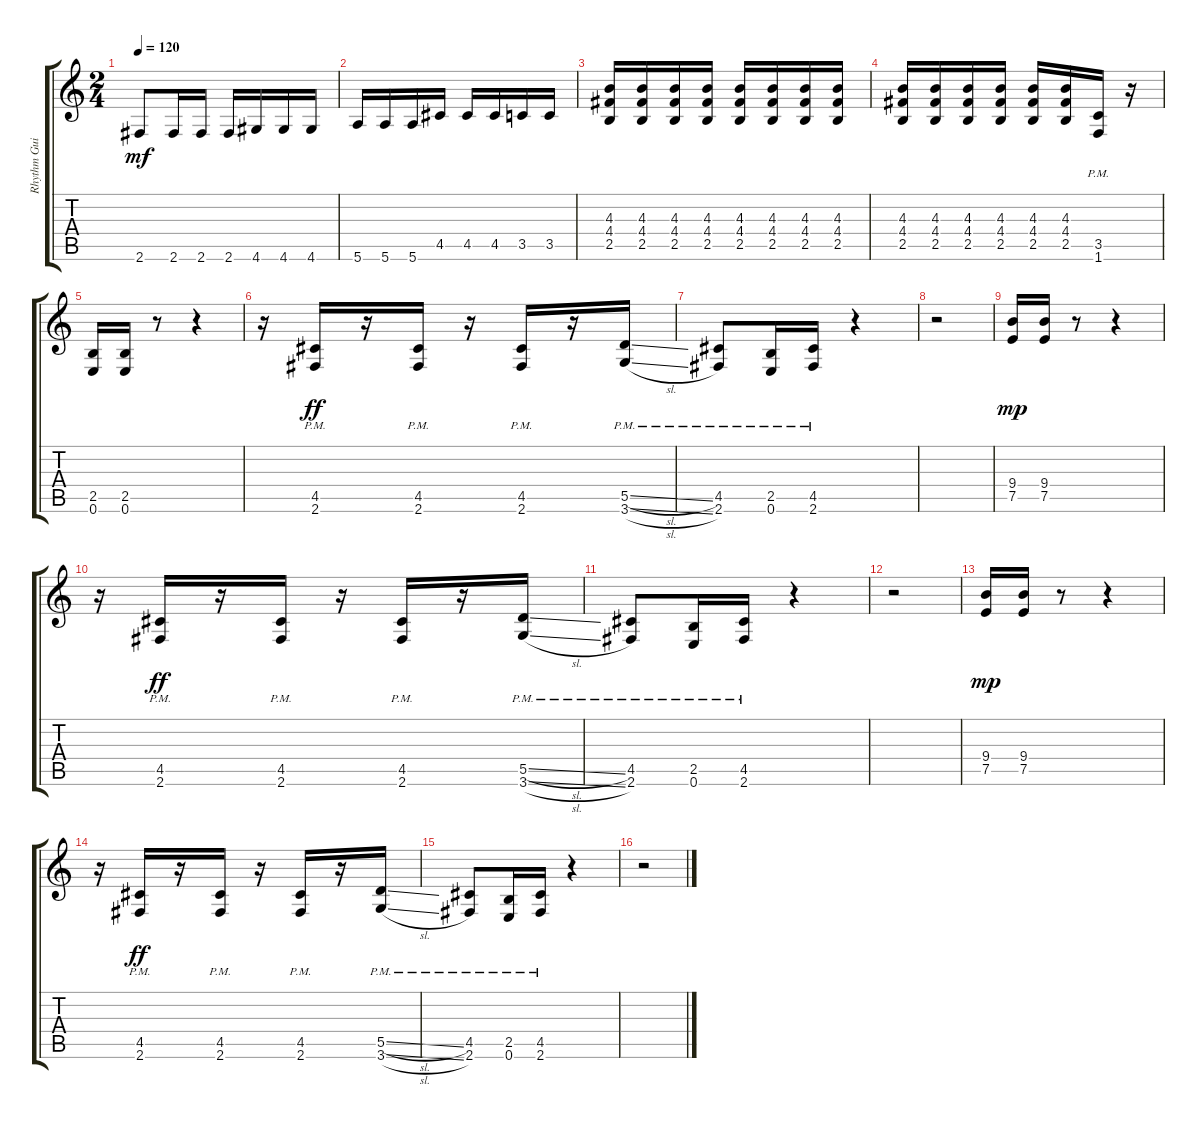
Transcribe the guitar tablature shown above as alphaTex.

\track ("Rhythm Guitar" "Rhythm Gui") {instrument overdrivenguitar}
\staff {score tabs}
\tuning (E4 B3 G3 D3 A2 E2) {hide}
\ts (2 4)
\tempo 120
\clef g2
\ks c
2.6.8{dy mf} 2.6.16 2.6.16 2.6.16 4.6.16 4.6.16 4.6.16 |
5.6.16 5.6.16 5.6.16 4.5.16 4.5.16 4.5.16 3.5.16 3.5.16 |
(4.3 4.4 2.5).16 (4.3 4.4 2.5).16 (4.3 4.4 2.5).16 (4.3 4.4 2.5).16 (4.3 4.4 2.5).16 (4.3 4.4 2.5).16 (4.3 4.4 2.5).16 (4.3 4.4 2.5).16 |
(4.3 4.4 2.5).16 (4.3 4.4 2.5).16 (4.3 4.4 2.5).16 (4.3 4.4 2.5).16 (4.3 4.4 2.5).16 (4.3 4.4 2.5).16 (3.5{pm} 1.6{pm}).16 r.16 |
(2.5 0.6).16 (2.5 0.6).16 r.8 r.4 |
r.16 (4.5{pm} 2.6{pm}).16{dy ff} r.16 (4.5{pm} 2.6{pm}).16 r.16 (4.5{pm} 2.6{pm}).16 r.16 (5.5{sl pm} 3.6{sl pm}).16 |
(4.5{pm} 2.6{pm}).8 (2.5{pm} 0.6{pm}).16 (4.5{pm} 2.6{pm}).16 r.4 |
r.2 |
(9.4 7.5).16{dy mp} (9.4 7.5).16 r.8 r.4 |
r.16 (4.5{pm} 2.6{pm}).16{dy ff} r.16 (4.5{pm} 2.6{pm}).16 r.16 (4.5{pm} 2.6{pm}).16 r.16 (5.5{sl pm} 3.6{sl pm}).16 |
(4.5{pm} 2.6{pm}).8 (2.5{pm} 0.6{pm}).16 (4.5{pm} 2.6{pm}).16 r.4 |
r.2 |
(9.4 7.5).16{dy mp} (9.4 7.5).16 r.8 r.4 |
r.16 (4.5{pm} 2.6{pm}).16{dy ff} r.16 (4.5{pm} 2.6{pm}).16 r.16 (4.5{pm} 2.6{pm}).16 r.16 (5.5{sl pm} 3.6{sl pm}).16 |
(4.5{pm} 2.6{pm}).8 (2.5{pm} 0.6{pm}).16 (4.5{pm} 2.6{pm}).16 r.4 |
r.2
